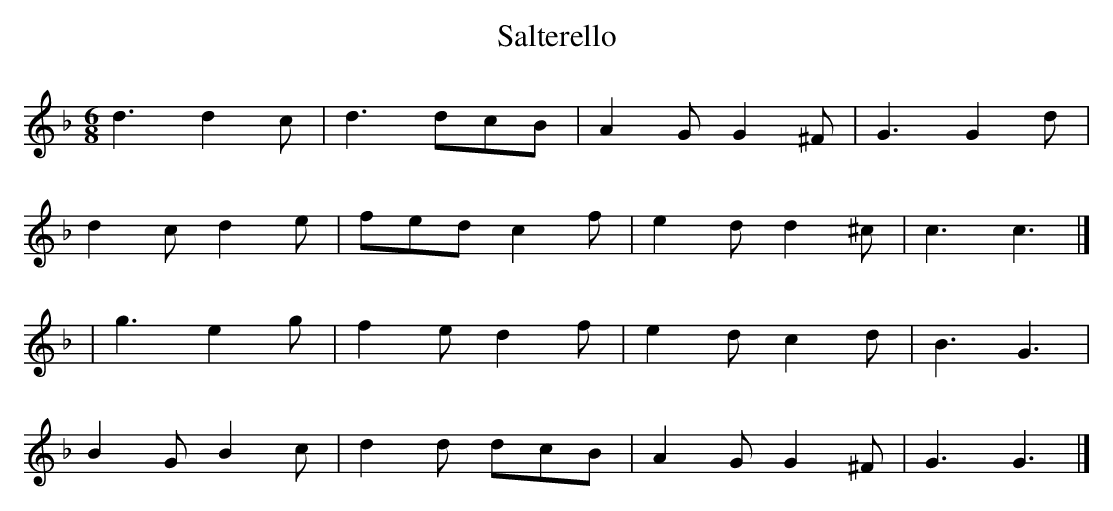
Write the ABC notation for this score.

X:1a
T:Salterello
L:1/8
M:6/8
K:F major
d3d2c|d3dcB|A2G G2^F|G3G2d|
d2c d2e|fed c2f|e2d d2^c|c3c3|]
|g3e2g|f2e d2f|e2d c2d|B3G3|
B2G B2c|d2d dcB|A2G G2^F|G3G3|]
